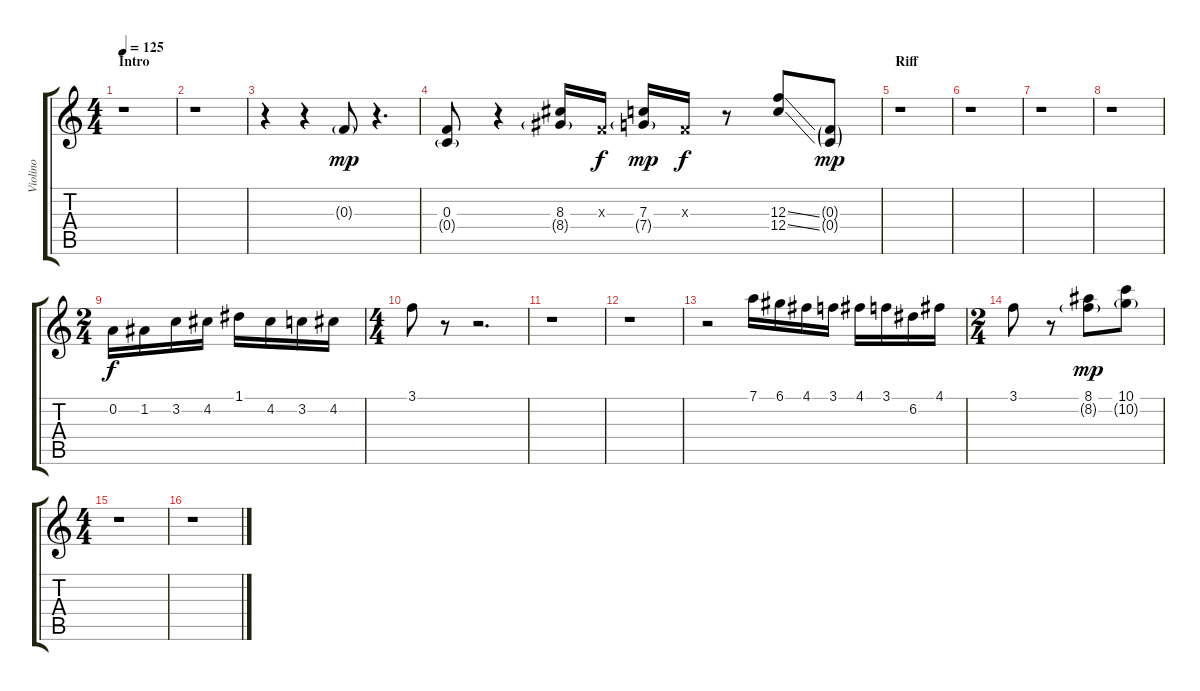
\track ("Violino" "Violino") {instrument tremolostrings}
\staff {score tabs}
\tuning (D5 A4 F4 C4 G3 D3) {hide}
\ts (4 4)
\section ("" "Intro")
\tempo 125
\clef g2
\ks c
r.1{dy mp instrument tremolostrings} |
r.1 |
r.4{instrument stringensemble1} r.4 0.3{g}.8 r.4{d} |
(0.3 0.4{g}).8 r.4 (8.3 8.4{g}).16 0.3{x}.16{dy f} (7.3 7.4{g}).16{dy mp} 0.3{x}.16{dy f} r.8 (12.3{ss} 12.4{ss}).8 (0.3{g} 0.4{g}).8{dy mp} |
\section ("" "Riff")
r.1 |
r.1 |
r.1 |
r.1 |
\ts (2 4)
0.2.16{dy f} 1.2.16 3.2.16 4.2.16 1.1.16 4.2.16 3.2.16 4.2.16 |
\ts (4 4)
3.1.8 r.8 r.2{d} |
r.1 |
r.1 |
r.2 7.1.16 6.1.16 4.1.16 3.1.16 4.1.16 3.1.16 6.2.16 4.1.16 |
\ts (2 4)
3.1.8 r.8 (8.1 8.2{g}).8{dy mp} (10.1 10.2{g}).8 |
\ts (4 4)
r.1 |
r.1
